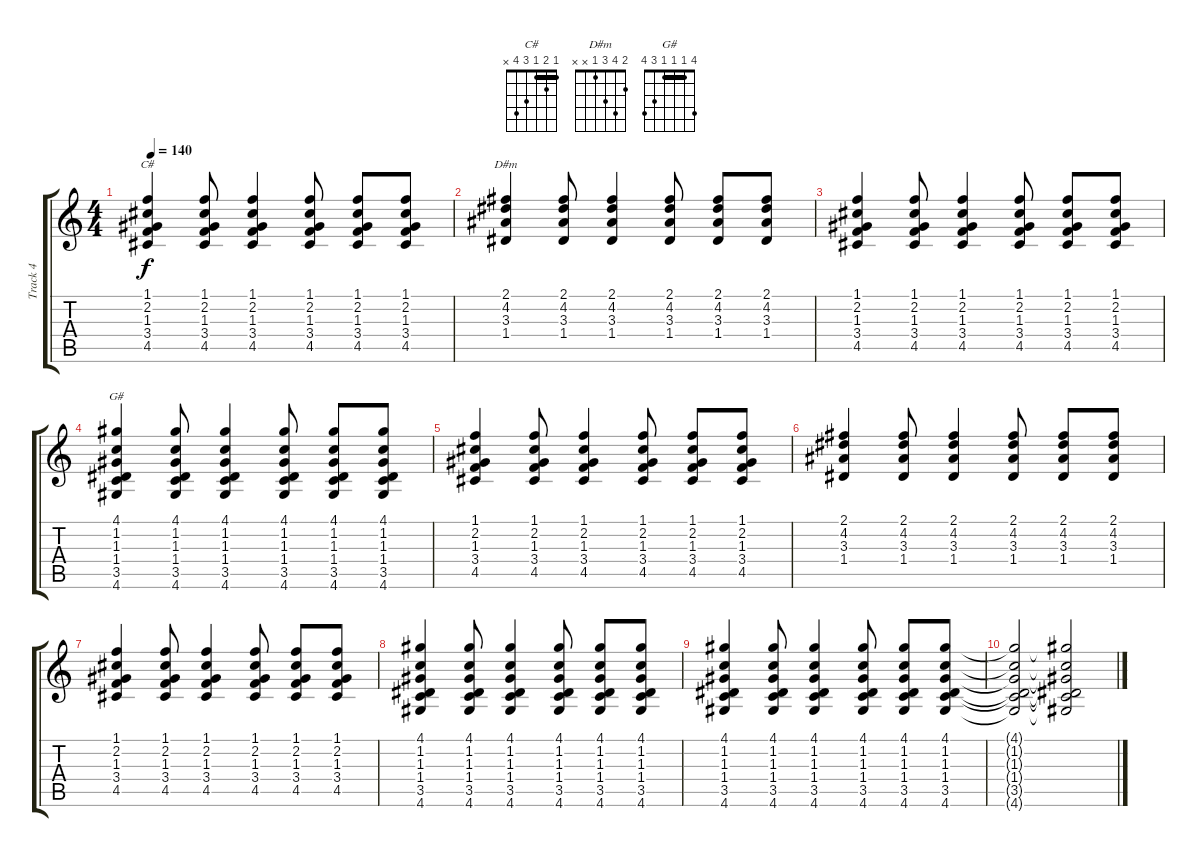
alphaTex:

\track ("Track 4" "Track 4") {instrument acousticguitarnylon}
\staff {score tabs}
\tuning (E4 B3 G3 D3 A2 E2) {hide}
\chord ("C#" 1 2 1 3 4 x) {barre 1}
\chord ("D#m" 2 4 3 1 x x)
\chord ("G#" 4 1 1 1 3 4) {barre 1}
\ts (4 4)
\tempo 140
\clef g2
\ks c
(1.1 2.2 1.3 3.4 4.5).4{ch "C#" dy f} (1.1 2.2 1.3 3.4 4.5).8 (1.1 2.2 1.3 3.4 4.5).4 (1.1 2.2 1.3 3.4 4.5).8 (1.1 2.2 1.3 3.4 4.5).8 (1.1 2.2 1.3 3.4 4.5).8 |
(2.1 4.2 3.3 1.4).4{ch "D#m"} (2.1 4.2 3.3 1.4).8 (2.1 4.2 3.3 1.4).4 (2.1 4.2 3.3 1.4).8 (2.1 4.2 3.3 1.4).8 (2.1 4.2 3.3 1.4).8 |
(1.1 2.2 1.3 3.4 4.5).4 (1.1 2.2 1.3 3.4 4.5).8 (1.1 2.2 1.3 3.4 4.5).4 (1.1 2.2 1.3 3.4 4.5).8 (1.1 2.2 1.3 3.4 4.5).8 (1.1 2.2 1.3 3.4 4.5).8 |
(4.1 1.2 1.3 1.4 3.5 4.6).4{ch "G#"} (4.1 1.2 1.3 1.4 3.5 4.6).8 (4.1 1.2 1.3 1.4 3.5 4.6).4 (4.1 1.2 1.3 1.4 3.5 4.6).8 (4.1 1.2 1.3 1.4 3.5 4.6).8 (4.1 1.2 1.3 1.4 3.5 4.6).8 |
(1.1 2.2 1.3 3.4 4.5).4 (1.1 2.2 1.3 3.4 4.5).8 (1.1 2.2 1.3 3.4 4.5).4 (1.1 2.2 1.3 3.4 4.5).8 (1.1 2.2 1.3 3.4 4.5).8 (1.1 2.2 1.3 3.4 4.5).8 |
(2.1 4.2 3.3 1.4).4 (2.1 4.2 3.3 1.4).8 (2.1 4.2 3.3 1.4).4 (2.1 4.2 3.3 1.4).8 (2.1 4.2 3.3 1.4).8 (2.1 4.2 3.3 1.4).8 |
(1.1 2.2 1.3 3.4 4.5).4 (1.1 2.2 1.3 3.4 4.5).8 (1.1 2.2 1.3 3.4 4.5).4 (1.1 2.2 1.3 3.4 4.5).8 (1.1 2.2 1.3 3.4 4.5).8 (1.1 2.2 1.3 3.4 4.5).8 |
(4.1 1.2 1.3 1.4 3.5 4.6).4 (4.1 1.2 1.3 1.4 3.5 4.6).8 (4.1 1.2 1.3 1.4 3.5 4.6).4 (4.1 1.2 1.3 1.4 3.5 4.6).8 (4.1 1.2 1.3 1.4 3.5 4.6).8 (4.1 1.2 1.3 1.4 3.5 4.6).8 |
(4.1 1.2 1.3 1.4 3.5 4.6).4 (4.1 1.2 1.3 1.4 3.5 4.6).8 (4.1 1.2 1.3 1.4 3.5 4.6).4 (4.1 1.2 1.3 1.4 3.5 4.6).8 (4.1 1.2 1.3 1.4 3.5 4.6).8 (4.1 1.2 1.3 1.4 3.5 4.6).8 |
(4.1{t} 1.2{t} 1.3{t} 1.4{t} 3.5{t} 4.6{t}).2 (4.1{t} 1.2{t} 1.3{t} 1.4{t} 3.5{t} 4.6{t}).2
